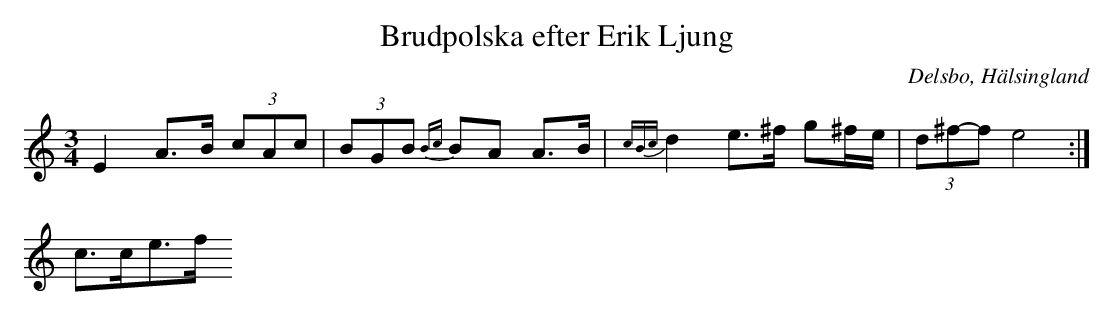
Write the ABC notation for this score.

X:1
T: Brudpolska efter Erik Ljung
O: Delsbo, Hälsingland
M: 3/4
L: 1/8
K: Am
E2 A>B (3cAc| (3BGB {Bc}BA A>B|{cBc}d2 e>^f g^f/e/|(3d^f-f e4 :|
c>c-e>f
